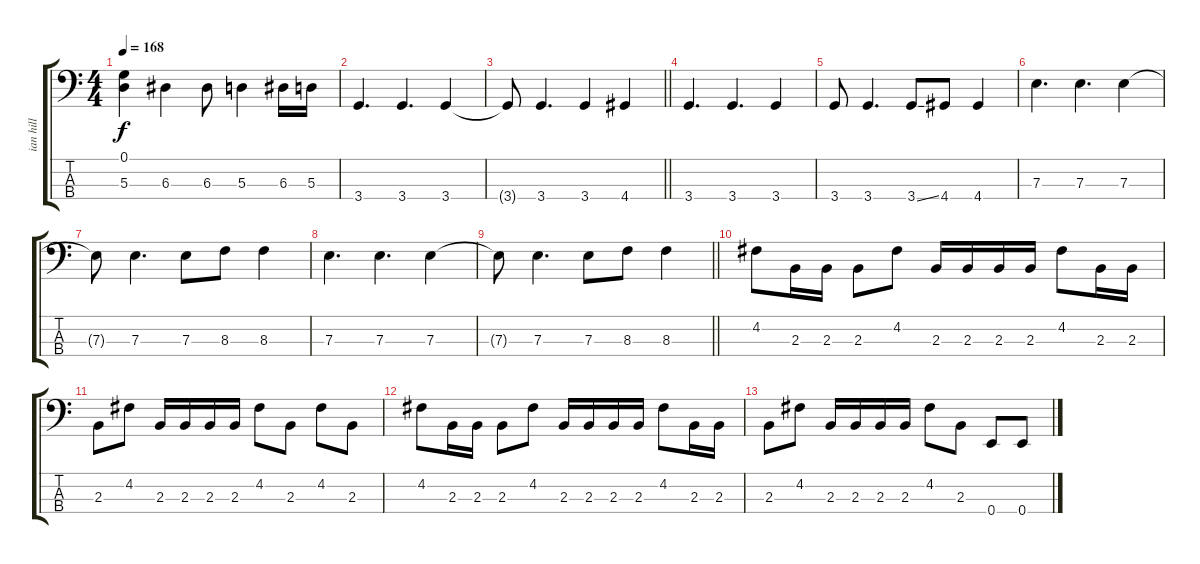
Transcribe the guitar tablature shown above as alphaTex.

\track ("ian hill" "ian hill") {instrument electricbasspick}
\staff {score tabs}
\tuning (G2 D2 A1 E1) {hide}
\ts (4 4)
\tempo 168
\clef f4
\ks c
(0.1 5.3{t}).4{dy f} 6.3.4 6.3.8 5.3.4 6.3.16 5.3.16 |
3.4.4{d} 3.4.4{d} 3.4.4 |
\barLineRight lightlight
3.4{t}.8 3.4.4{d} 3.4.4 4.4.4 |
3.4.4{d} 3.4.4{d} 3.4.4 |
3.4.8 3.4.4{d} 3.4{ss}.8 4.4.8 4.4.4 |
7.3.4{d} 7.3.4{d} 7.3.4 |
7.3{t}.8 7.3.4{d} 7.3.8 8.3.8 8.3.4 |
7.3.4{d} 7.3.4{d} 7.3.4 |
\barLineRight lightlight
7.3{t}.8 7.3.4{d} 7.3.8 8.3.8 8.3.4 |
4.2.8 2.3.16 2.3.16 2.3.8 4.2.8 2.3.16 2.3.16 2.3.16 2.3.16 4.2.8 2.3.16 2.3.16 |
2.3.8 4.2.8 2.3.16 2.3.16 2.3.16 2.3.16 4.2.8 2.3.8 4.2.8 2.3.8 |
4.2.8 2.3.16 2.3.16 2.3.8 4.2.8 2.3.16 2.3.16 2.3.16 2.3.16 4.2.8 2.3.16 2.3.16 |
2.3.8 4.2.8 2.3.16 2.3.16 2.3.16 2.3.16 4.2.8 2.3.8 0.4.8 0.4.8
